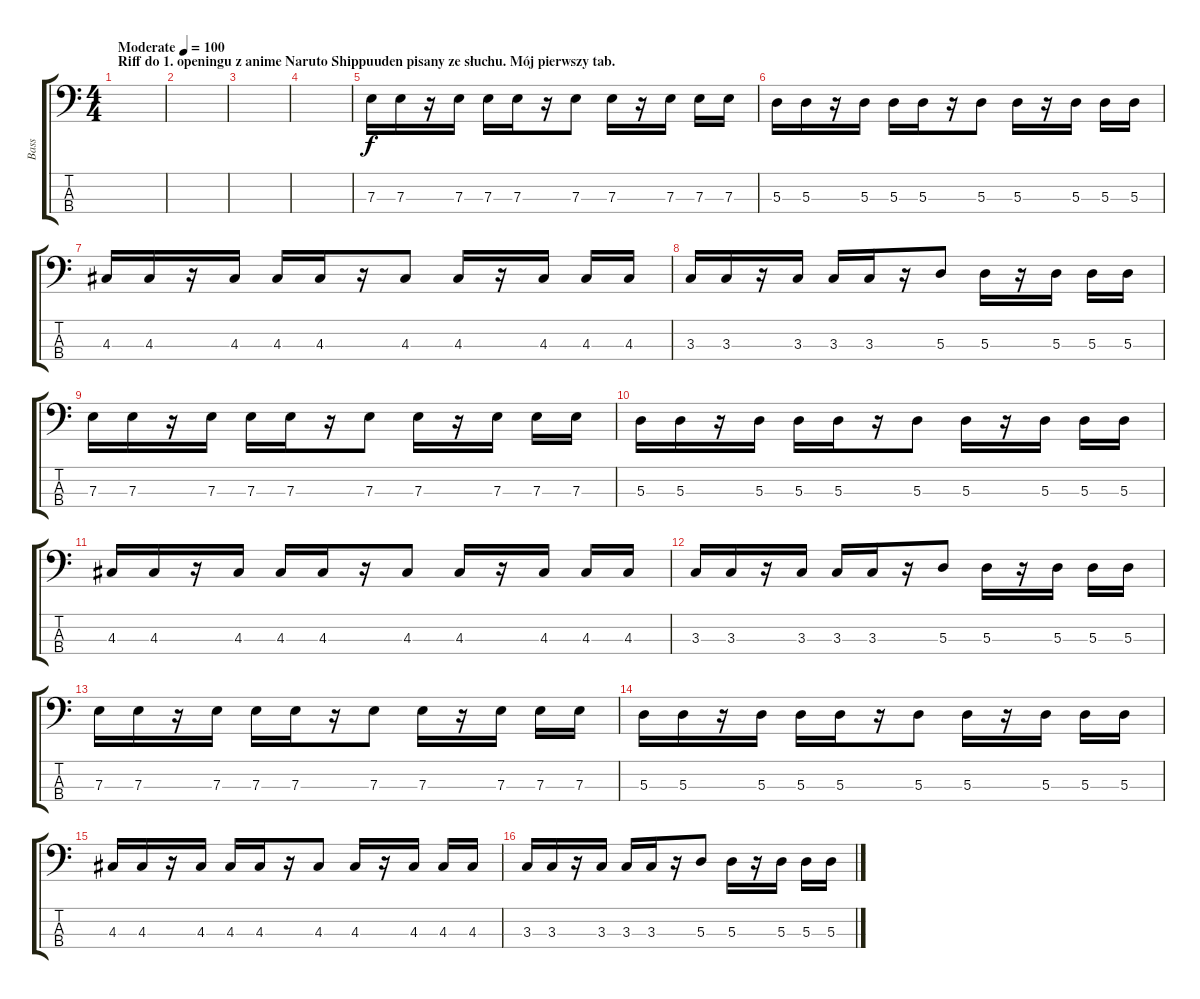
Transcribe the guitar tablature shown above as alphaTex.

\track ("Bass" "Bass") {instrument fretlessbass}
\staff {score tabs}
\tuning (G2 D2 A1 E1) {hide}
\ts (4 4)
\section ("" "Riff do 1. openingu z anime Naruto Shippuuden pisany ze słuchu. Mój pierwszy tab.")
\tempo (100 "Moderate")
\clef f4
\ks c
|
|
|
|
7.3.16 7.3.16 r.16 7.3.16 7.3.16 7.3.16 r.16 7.3.8 7.3.16 r.16 7.3.16 7.3.16 7.3.16 |
5.3.16 5.3.16 r.16 5.3.16 5.3.16 5.3.16 r.16 5.3.8 5.3.16 r.16 5.3.16 5.3.16 5.3.16 |
4.3.16 4.3.16 r.16 4.3.16 4.3.16 4.3.16 r.16 4.3.8 4.3.16 r.16 4.3.16 4.3.16 4.3.16 |
3.3.16 3.3.16 r.16 3.3.16 3.3.16 3.3.16 r.16 5.3.8 5.3.16 r.16 5.3.16 5.3.16 5.3.16 |
7.3.16 7.3.16 r.16 7.3.16 7.3.16 7.3.16 r.16 7.3.8 7.3.16 r.16 7.3.16 7.3.16 7.3.16 |
5.3.16 5.3.16 r.16 5.3.16 5.3.16 5.3.16 r.16 5.3.8 5.3.16 r.16 5.3.16 5.3.16 5.3.16 |
4.3.16 4.3.16 r.16 4.3.16 4.3.16 4.3.16 r.16 4.3.8 4.3.16 r.16 4.3.16 4.3.16 4.3.16 |
3.3.16 3.3.16 r.16 3.3.16 3.3.16 3.3.16 r.16 5.3.8 5.3.16 r.16 5.3.16 5.3.16 5.3.16 |
7.3.16 7.3.16 r.16 7.3.16 7.3.16 7.3.16 r.16 7.3.8 7.3.16 r.16 7.3.16 7.3.16 7.3.16 |
5.3.16 5.3.16 r.16 5.3.16 5.3.16 5.3.16 r.16 5.3.8 5.3.16 r.16 5.3.16 5.3.16 5.3.16 |
4.3.16 4.3.16 r.16 4.3.16 4.3.16 4.3.16 r.16 4.3.8 4.3.16 r.16 4.3.16 4.3.16 4.3.16 |
3.3.16 3.3.16 r.16 3.3.16 3.3.16 3.3.16 r.16 5.3.8 5.3.16 r.16 5.3.16 5.3.16 5.3.16
